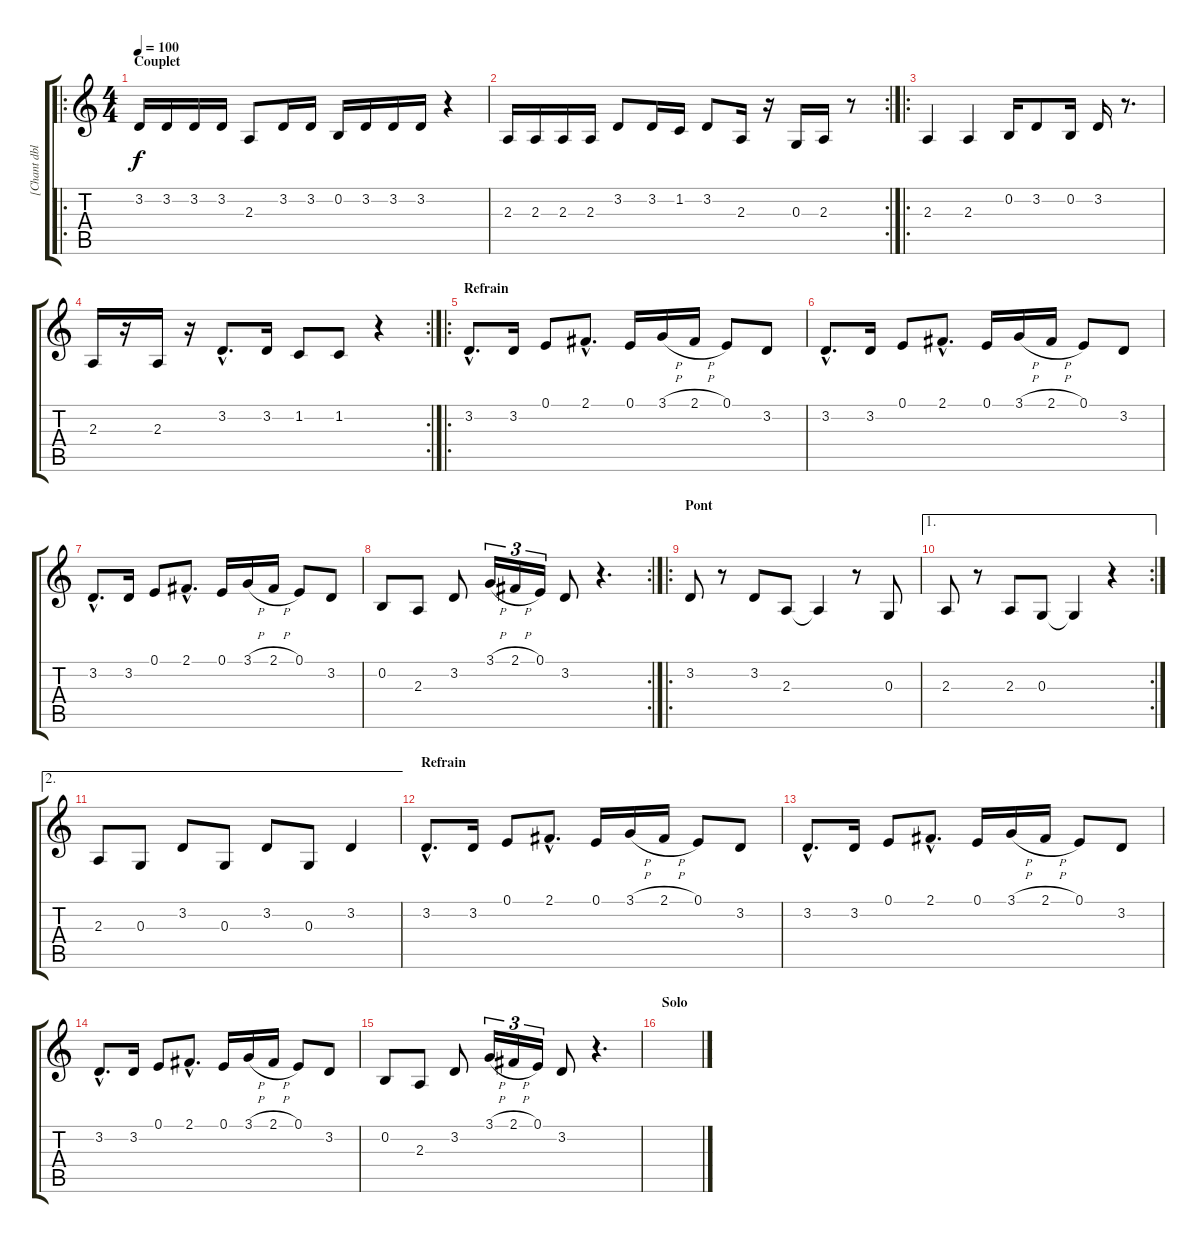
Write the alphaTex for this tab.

\track ("[Chant dblé]" "[Chant dbl") {instrument lead6voice}
\staff {score tabs}
\tuning (E4 B3 G3 D3 A2 E2) {hide}
\ro
\ts (4 4)
\section ("" "Couplet")
\tempo 100
\clef g2
\ks c
3.2.16{dy f} 3.2.16 3.2.16 3.2.16 2.3.8 3.2.16 3.2.16 0.2.16 3.2.16 3.2.16 3.2.16 r.4 |
\rc 2
2.3.16 2.3.16 2.3.16 2.3.16 3.2.8 3.2.16 1.2.16 3.2.8 2.3.16 r.16 0.3.16 2.3.16 r.8 |
\ro
2.3.4 2.3.4 0.2.16 3.2.8 0.2.16 3.2.16 r.8{d} |
\rc 2
2.3.16 r.16 2.3.16 r.16 3.2{hac}.8{d} 3.2.16 1.2.8 1.2.8 r.4 |
\ro
\section ("" "Refrain")
3.2{hac}.8{d volume 16} 3.2.16 0.1.8 2.1{hac}.8{d} 0.1.16 3.1{h}.16 2.1{h}.16 0.1.8 3.2.8 |
3.2{hac}.8{d} 3.2.16 0.1.8 2.1{hac}.8{d} 0.1.16 3.1{h}.16 2.1{h}.16 0.1.8 3.2.8 |
3.2{hac}.8{d} 3.2.16 0.1.8 2.1{hac}.8{d} 0.1.16 3.1{h}.16 2.1{h}.16 0.1.8 3.2.8 |
\rc 2
0.2.8 2.3.8 3.2.8 3.1{h}.16{tu (3 2)} 2.1{h}.16{tu (3 2)} 0.1.16{tu (3 2)} 3.2.8 r.4{d} |
\ro
\section ("" "Pont")
3.2.8 r.8 3.2.8 2.3.8 2.3{t}.4 r.8 0.3.8 |
\ae 1
\rc 2
2.3.8 r.8 2.3.8 0.3.8 0.3{t}.4 r.4 |
\ae 2
2.3.8 0.3.8 3.2.8 0.3.8 3.2.8 0.3.8 3.2.4 |
\section ("" "Refrain")
3.2{hac}.8{d volume 16} 3.2.16 0.1.8 2.1{hac}.8{d} 0.1.16 3.1{h}.16 2.1{h}.16 0.1.8 3.2.8 |
3.2{hac}.8{d} 3.2.16 0.1.8 2.1{hac}.8{d} 0.1.16 3.1{h}.16 2.1{h}.16 0.1.8 3.2.8 |
3.2{hac}.8{d} 3.2.16 0.1.8 2.1{hac}.8{d} 0.1.16 3.1{h}.16 2.1{h}.16 0.1.8 3.2.8 |
0.2.8 2.3.8 3.2.8 3.1{h}.16{tu (3 2)} 2.1{h}.16{tu (3 2)} 0.1.16{tu (3 2)} 3.2.8 r.4{d} |
\section ("" "Solo")
